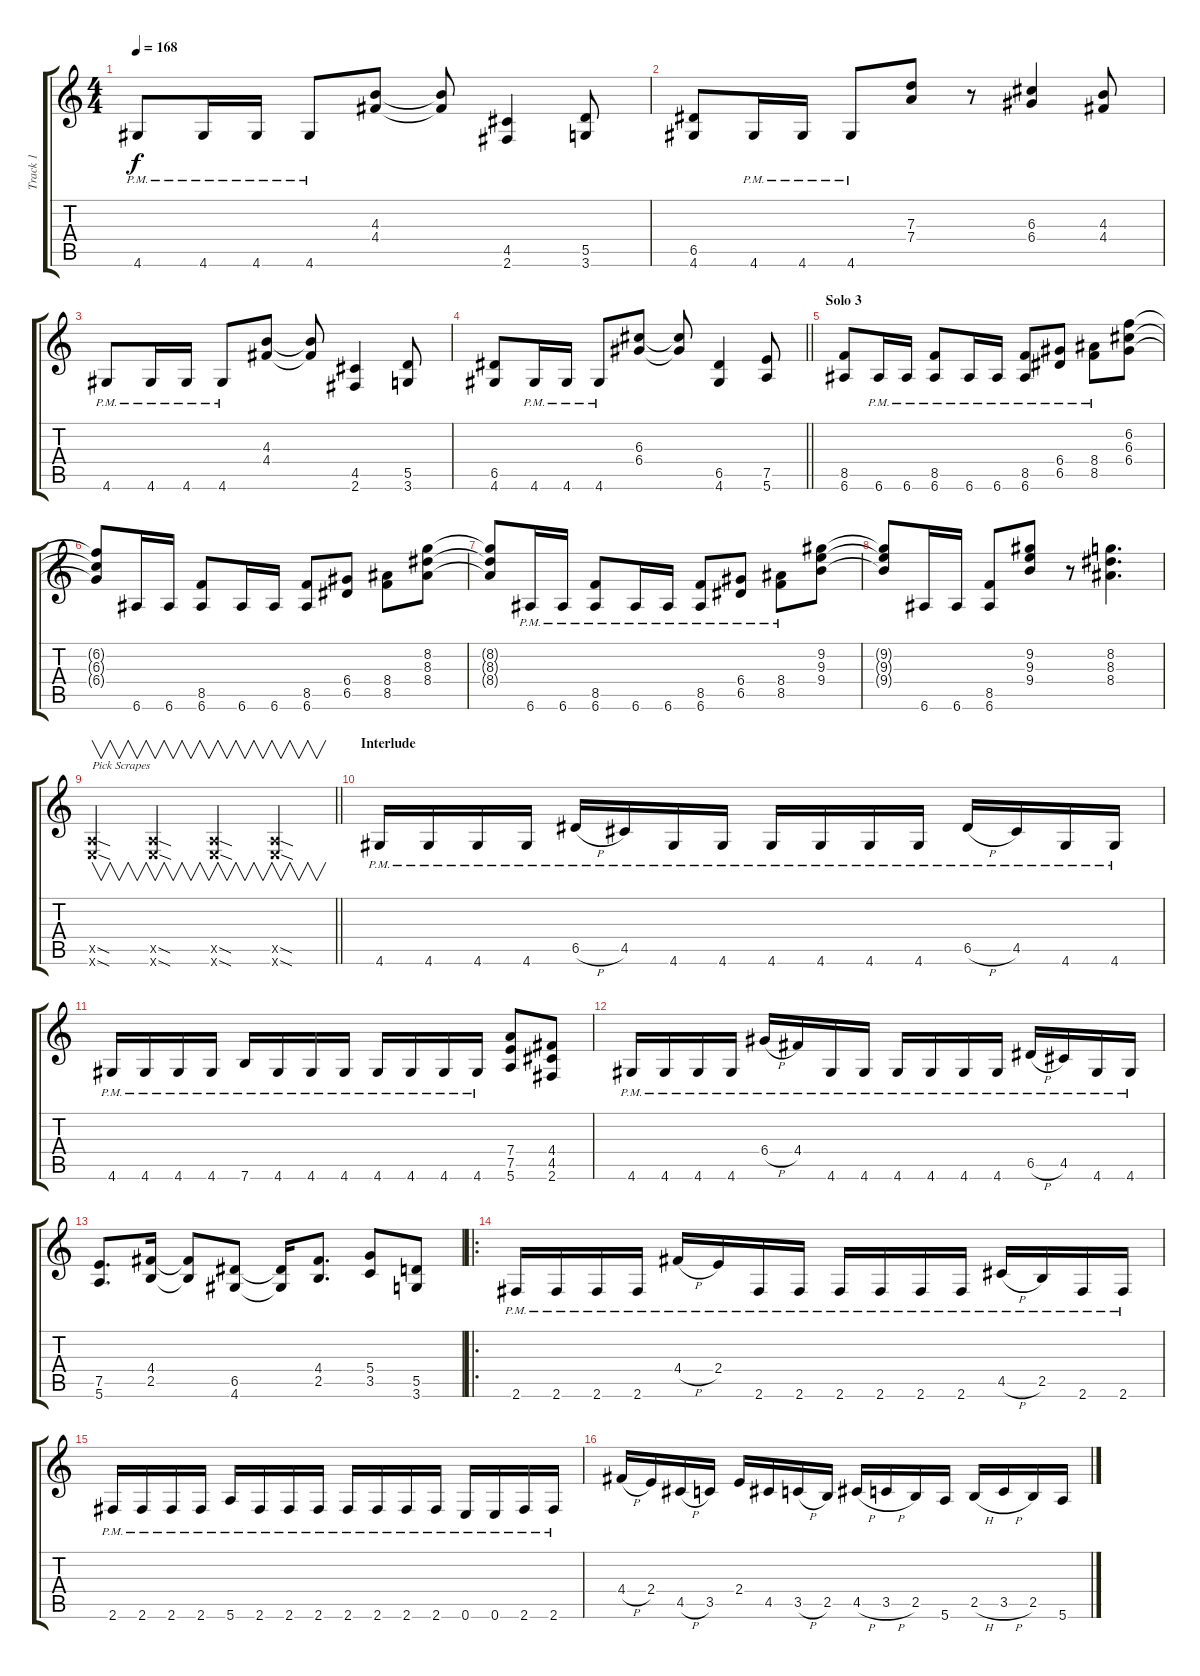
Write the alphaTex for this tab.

\track ("Track 1" "Track 1") {instrument distortionguitar}
\staff {score tabs}
\tuning (E4 B3 G3 D3 A2 E2) {hide}
\ts (4 4)
\tempo 168
\clef g2
\ks c
4.6{pm}.8{dy f} 4.6{pm}.16 4.6{pm}.16 4.6{pm}.8 (4.3 4.4).8 (4.3{t} 4.4{t}).8 (4.5 2.6).4 (5.5 3.6).8 |
(6.5 4.6).8 4.6{pm}.16 4.6{pm}.16 4.6{pm}.8 (7.3 7.4).8 r.8 (6.3 6.4).4 (4.3 4.4).8 |
4.6{pm}.8 4.6{pm}.16 4.6{pm}.16 4.6{pm}.8 (4.3 4.4).8 (4.3{t} 4.4{t}).8 (4.5 2.6).4 (5.5 3.6).8 |
\barLineRight lightlight
(6.5 4.6).8 4.6{pm}.16 4.6{pm}.16 4.6{pm}.8 (6.3 6.4).8 (6.3{t} 6.4{t}).8 (6.5 4.6).4 (7.5 5.6).8 |
\section ("" "Solo 3")
(8.5 6.6).8 6.6{pm}.16 6.6{pm}.16 (8.5{pm} 6.6{pm}).8 6.6{pm}.16 6.6{pm}.16 (8.5{pm} 6.6{pm}).8 (6.4{pm} 6.5{pm}).8 (8.4{pm} 8.5{pm}).8 (6.2 6.3 6.4).8 |
(6.2{t} 6.3{t} 6.4{t}).8 6.6.16 6.6.16 (8.5 6.6).8 6.6.16 6.6.16 (8.5 6.6).8 (6.4 6.5).8 (8.4 8.5).8 (8.2 8.3 8.4).8 |
(8.2{t} 8.3{t} 8.4{t}).8 6.6{pm}.16 6.6{pm}.16 (8.5{pm} 6.6{pm}).8 6.6{pm}.16 6.6{pm}.16 (8.5{pm} 6.6{pm}).8 (6.4{pm} 6.5{pm}).8 (8.4{pm} 8.5{pm}).8 (9.2 9.3 9.4).8 |
(9.2{t} 9.3{t} 9.4{t}).8 6.6.16 6.6.16 (8.5 6.6).8 (9.2 9.3 9.4).8 r.8 (8.2 8.3 8.4).4{d} |
\barLineRight lightlight
(0.5{sod x} 0.6{sod x}).4{v txt "Pick Scrapes"} (0.5{sod x} 0.6{sod x}).4{v} (0.5{sod x} 0.6{sod x}).4{v} (0.5{sod x} 0.6{sod x}).4{v} |
\section ("" "Interlude")
4.6{pm}.16 4.6{pm}.16 4.6{pm}.16 4.6{pm}.16 6.5{h pm}.16 4.5{pm}.16 4.6{pm}.16 4.6{pm}.16 4.6{pm}.16 4.6{pm}.16 4.6{pm}.16 4.6{pm}.16 6.5{h pm}.16 4.5{pm}.16 4.6{pm}.16 4.6{pm}.16 |
4.6{pm}.16 4.6{pm}.16 4.6{pm}.16 4.6{pm}.16 7.6{pm}.16 4.6{pm}.16 4.6{pm}.16 4.6{pm}.16 4.6{pm}.16 4.6{pm}.16 4.6{pm}.16 4.6{pm}.16 (7.4 7.5 5.6).8 (4.4 4.5 2.6).8 |
4.6{pm}.16 4.6{pm}.16 4.6{pm}.16 4.6{pm}.16 6.4{h pm}.16 4.4{pm}.16 4.6{pm}.16 4.6{pm}.16 4.6{pm}.16 4.6{pm}.16 4.6{pm}.16 4.6{pm}.16 6.5{h pm}.16 4.5{pm}.16 4.6{pm}.16 4.6{pm}.16 |
(7.5 5.6).8{d} (4.4 2.5).16 (4.4{t} 2.5{t}).8 (6.5 4.6).8 (6.5{t} 4.6{t}).16 (4.4 2.5).8{d} (5.4 3.5).8 (5.5 3.6).8 |
\ro
2.6{pm}.16 2.6{pm}.16 2.6{pm}.16 2.6{pm}.16 4.4{h pm}.16 2.4{pm}.16 2.6{pm}.16 2.6{pm}.16 2.6{pm}.16 2.6{pm}.16 2.6{pm}.16 2.6{pm}.16 4.5{h pm}.16 2.5{pm}.16 2.6{pm}.16 2.6{pm}.16 |
2.6{pm}.16 2.6{pm}.16 2.6{pm}.16 2.6{pm}.16 5.6{pm}.16 2.6{pm}.16 2.6{pm}.16 2.6{pm}.16 2.6{pm}.16 2.6{pm}.16 2.6{pm}.16 2.6{pm}.16 0.6{pm}.16 0.6{pm}.16 2.6{pm}.16 2.6{pm}.16 |
4.4{h}.16 2.4.16 4.5{h}.16 3.5.16 2.4.16 4.5.16 3.5{h}.16 2.5.16 4.5{h}.16 3.5{h}.16 2.5.16 5.6.16 2.5{h}.16 3.5{h}.16 2.5.16 5.6.16
